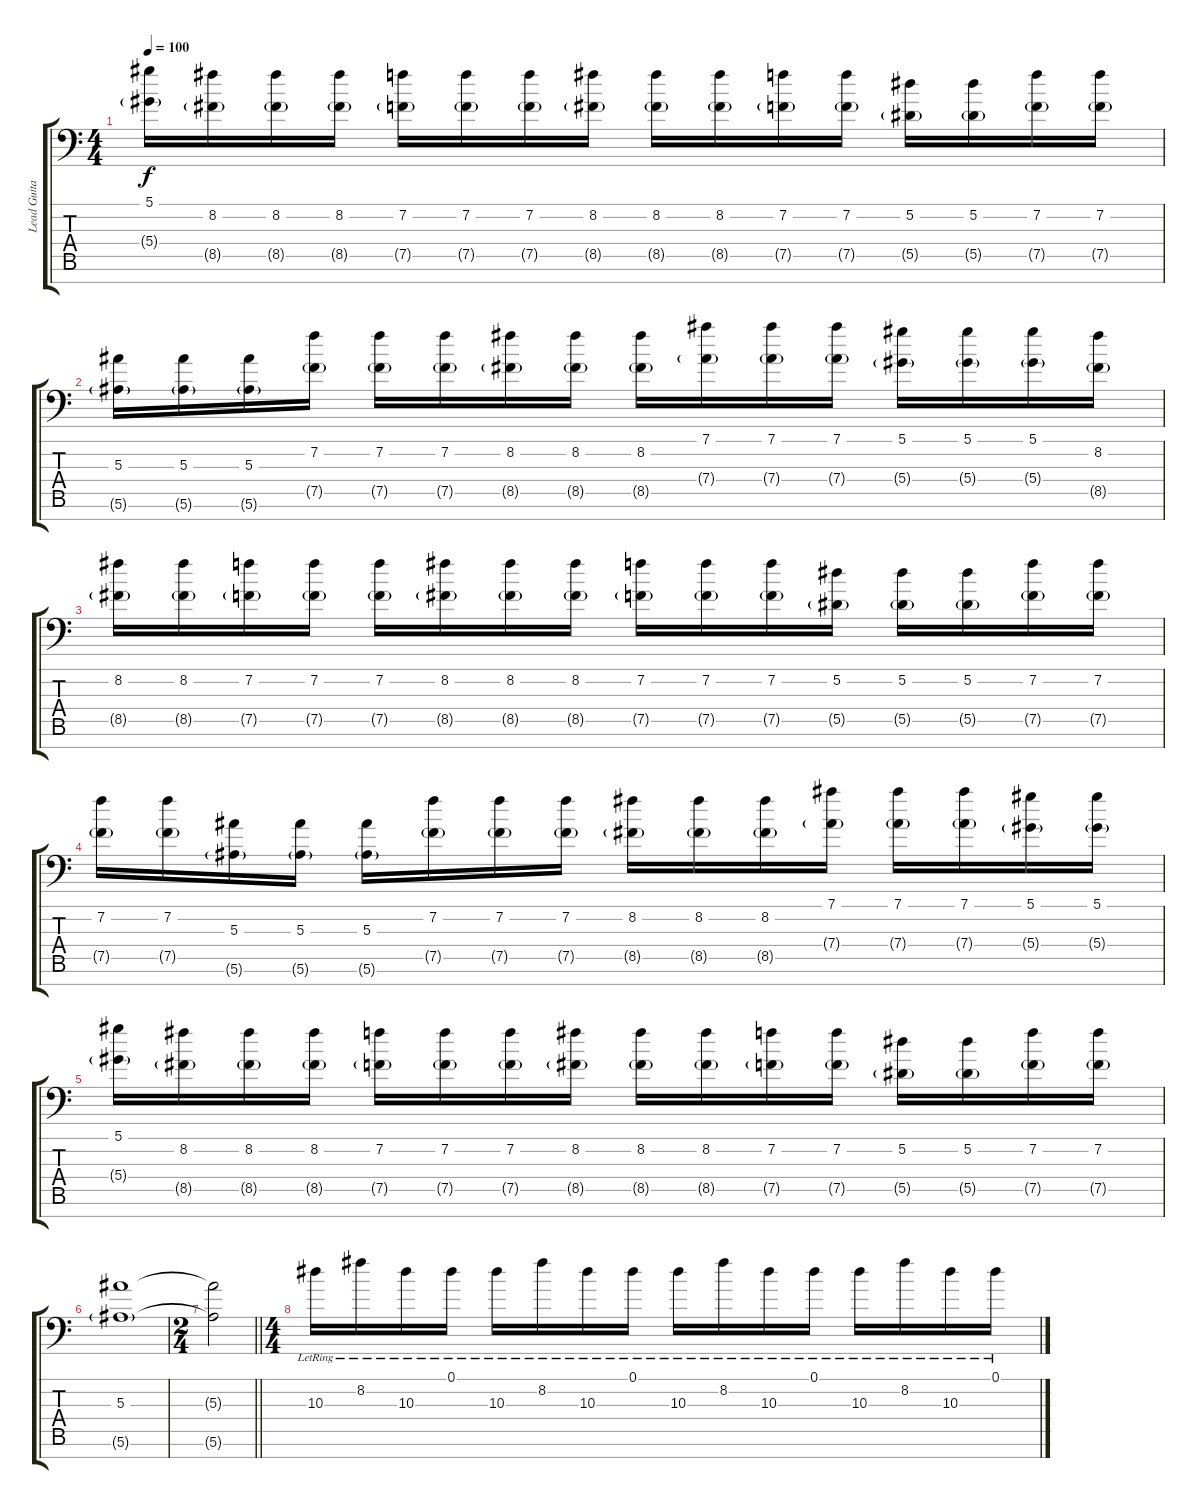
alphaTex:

\track ("Lead Guitar" "Lead Guita") {instrument electricguitarclean}
\staff {score tabs}
\tuning (Eb4 Bb3 F3 Eb3 Bb2 F2 Bb1) {hide}
\ts (4 4)
\tempo 100
\clef f4
\ks c
(5.1 5.4{g}).16{dy f} (8.2 8.5{g}).16 (8.2 8.5{g}).16 (8.2 8.5{g}).16 (7.2 7.5{g}).16 (7.2 7.5{g}).16 (7.2 7.5{g}).16 (8.2 8.5{g}).16 (8.2 8.5{g}).16 (8.2 8.5{g}).16 (7.2 7.5{g}).16 (7.2 7.5{g}).16 (5.2 5.5{g}).16 (5.2 5.5{g}).16 (7.2 7.5{g}).16 (7.2 7.5{g}).16 |
(5.3 5.6{g}).16 (5.3 5.6{g}).16 (5.3 5.6{g}).16 (7.2 7.5{g}).16 (7.2 7.5{g}).16 (7.2 7.5{g}).16 (8.2 8.5{g}).16 (8.2 8.5{g}).16 (8.2 8.5{g}).16 (7.1 7.4{g}).16 (7.1 7.4{g}).16 (7.1 7.4{g}).16 (5.1 5.4{g}).16 (5.1 5.4{g}).16 (5.1 5.4{g}).16 (8.2 8.5{g}).16 |
(8.2 8.5{g}).16 (8.2 8.5{g}).16 (7.2 7.5{g}).16 (7.2 7.5{g}).16 (7.2 7.5{g}).16 (8.2 8.5{g}).16 (8.2 8.5{g}).16 (8.2 8.5{g}).16 (7.2 7.5{g}).16 (7.2 7.5{g}).16 (7.2 7.5{g}).16 (5.2 5.5{g}).16 (5.2 5.5{g}).16 (5.2 5.5{g}).16 (7.2 7.5{g}).16 (7.2 7.5{g}).16 |
(7.2 7.5{g}).16 (7.2 7.5{g}).16 (5.3 5.6{g}).16 (5.3 5.6{g}).16 (5.3 5.6{g}).16 (7.2 7.5{g}).16 (7.2 7.5{g}).16 (7.2 7.5{g}).16 (8.2 8.5{g}).16 (8.2 8.5{g}).16 (8.2 8.5{g}).16 (7.1 7.4{g}).16 (7.1 7.4{g}).16 (7.1 7.4{g}).16 (5.1 5.4{g}).16 (5.1 5.4{g}).16 |
(5.1 5.4{g}).16 (8.2 8.5{g}).16 (8.2 8.5{g}).16 (8.2 8.5{g}).16 (7.2 7.5{g}).16 (7.2 7.5{g}).16 (7.2 7.5{g}).16 (8.2 8.5{g}).16 (8.2 8.5{g}).16 (8.2 8.5{g}).16 (7.2 7.5{g}).16 (7.2 7.5{g}).16 (5.2 5.5{g}).16 (5.2 5.5{g}).16 (7.2 7.5{g}).16 (7.2 7.5{g}).16 |
(5.3 5.6{g}).1 |
\ts (2 4)
\barLineRight lightlight
(5.3{t} 5.6{t}).2 |
\ts (4 4)
\section ("" "")
10.3{lr}.16{instrument electricguitarjazz} 8.2{lr}.16 10.3{lr}.16 0.1{lr}.16 10.3{lr}.16 8.2{lr}.16 10.3{lr}.16 0.1{lr}.16 10.3{lr}.16 8.2{lr}.16 10.3{lr}.16 0.1{lr}.16 10.3{lr}.16 8.2{lr}.16 10.3{lr}.16 0.1{lr}.16
